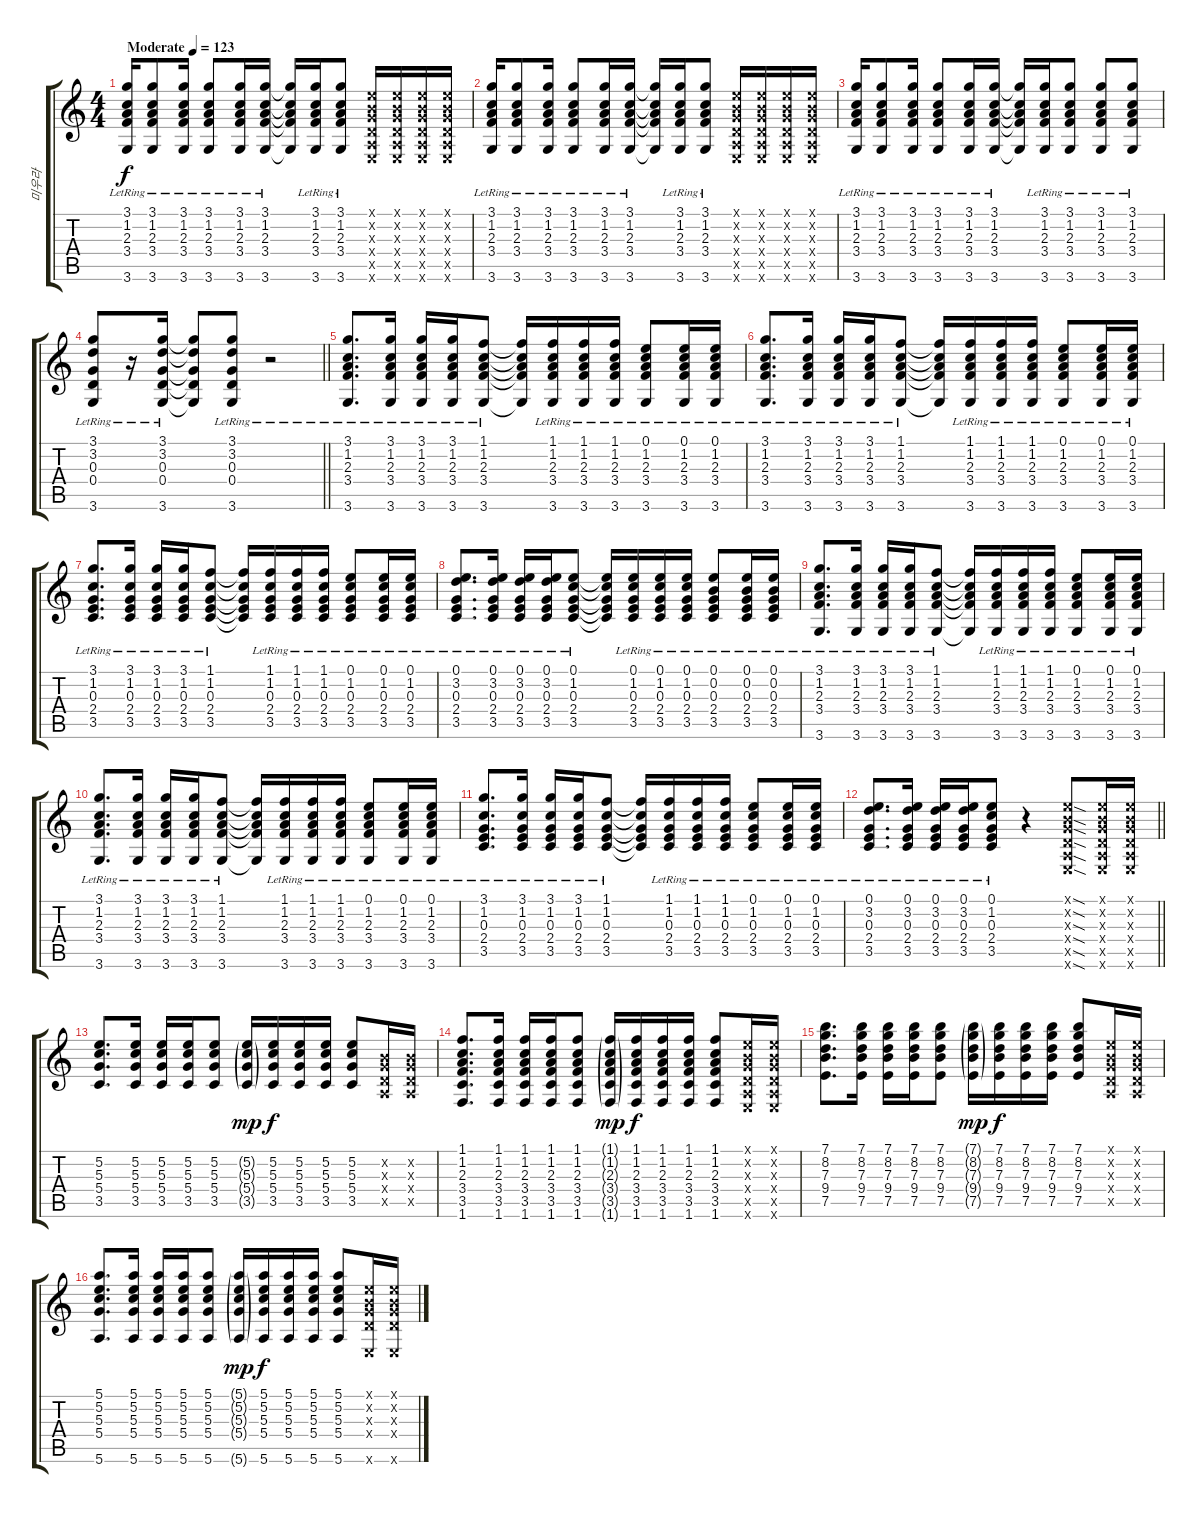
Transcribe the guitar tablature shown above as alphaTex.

\track ("미우라" "미우라") {instrument acousticguitarsteel}
\staff {score tabs}
\tuning (E4 B3 G3 D3 A2 E2) {hide}
\ts (4 4)
\tempo (123 "Moderate")
\clef g2
\ks c
(3.1{lr} 1.2{lr} 2.3{lr} 3.4{lr} 3.6{lr}).16{dy f volume 10 instrument acousticguitarsteel} (3.1{lr} 1.2{lr} 2.3{lr} 3.4{lr} 3.6{lr}).8 (3.1{lr} 1.2{lr} 2.3{lr} 3.4{lr} 3.6{lr}).16 (3.1{lr} 1.2{lr} 2.3{lr} 3.4{lr} 3.6{lr}).8 (3.1{lr} 1.2{lr} 2.3{lr} 3.4{lr} 3.6{lr}).16 (3.1{lr} 1.2{lr} 2.3{lr} 3.4{lr} 3.6{lr}).16 (3.1{t} 1.2{t} 2.3{t} 3.4{t} 3.6{t}).16 (3.1{lr} 1.2{lr} 2.3{lr} 3.4{lr} 3.6{lr}).16 (3.1{lr} 1.2{lr} 2.3{lr} 3.4{lr} 3.6{lr}).8 (0.1{x} 0.2{x} 0.3{x} 0.4{x} 0.5{x} 0.6{x}).16 (0.1{x} 0.2{x} 0.3{x} 0.4{x} 0.5{x} 0.6{x}).16 (0.1{x} 0.2{x} 0.3{x} 0.4{x} 0.5{x} 0.6{x}).16 (0.1{x} 0.2{x} 0.3{x} 0.4{x} 0.5{x} 0.6{x}).16 |
(3.1{lr} 1.2{lr} 2.3{lr} 3.4{lr} 3.6{lr}).16 (3.1{lr} 1.2{lr} 2.3{lr} 3.4{lr} 3.6{lr}).8 (3.1{lr} 1.2{lr} 2.3{lr} 3.4{lr} 3.6{lr}).16 (3.1{lr} 1.2{lr} 2.3{lr} 3.4{lr} 3.6{lr}).8 (3.1{lr} 1.2{lr} 2.3{lr} 3.4{lr} 3.6{lr}).16 (3.1{lr} 1.2{lr} 2.3{lr} 3.4{lr} 3.6{lr}).16 (3.1{t} 1.2{t} 2.3{t} 3.4{t} 3.6{t}).16 (3.1{lr} 1.2{lr} 2.3{lr} 3.4{lr} 3.6{lr}).16 (3.1{lr} 1.2{lr} 2.3{lr} 3.4{lr} 3.6{lr}).8 (0.1{x} 0.2{x} 0.3{x} 0.4{x} 0.5{x} 0.6{x}).16 (0.1{x} 0.2{x} 0.3{x} 0.4{x} 0.5{x} 0.6{x}).16 (0.1{x} 0.2{x} 0.3{x} 0.4{x} 0.5{x} 0.6{x}).16 (0.1{x} 0.2{x} 0.3{x} 0.4{x} 0.5{x} 0.6{x}).16 |
(3.1{lr} 1.2{lr} 2.3{lr} 3.4{lr} 3.6{lr}).16 (3.1{lr} 1.2{lr} 2.3{lr} 3.4{lr} 3.6{lr}).8 (3.1{lr} 1.2{lr} 2.3{lr} 3.4{lr} 3.6{lr}).16 (3.1{lr} 1.2{lr} 2.3{lr} 3.4{lr} 3.6{lr}).8 (3.1{lr} 1.2{lr} 2.3{lr} 3.4{lr} 3.6{lr}).16 (3.1{lr} 1.2{lr} 2.3{lr} 3.4{lr} 3.6{lr}).16 (3.1{t} 1.2{t} 2.3{t} 3.4{t} 3.6{t}).16 (3.1{lr} 1.2{lr} 2.3{lr} 3.4{lr} 3.6{lr}).16 (3.1{lr} 1.2{lr} 2.3{lr} 3.4{lr} 3.6{lr}).8 (3.1{lr} 1.2{lr} 2.3{lr} 3.4{lr} 3.6{lr}).8 (3.1{lr} 1.2{lr} 2.3{lr} 3.4{lr} 3.6{lr}).8 |
\barLineRight lightlight
(3.1{lr} 3.2{lr} 0.3{lr} 0.4{lr} 3.6{lr}).8 r.16 (3.1{lr} 3.2{lr} 0.3{lr} 0.4{lr} 3.6{lr}).16 (3.1{t} 3.2{t} 0.3{t} 0.4{t} 3.6{t}).8 (3.1{lr} 3.2{lr} 0.3{lr} 0.4{lr} 3.6{lr}).8 r.2 |
(3.1{lr} 1.2{lr} 2.3{lr} 3.4{lr} 3.6{lr}).8{d} (3.1{lr} 1.2{lr} 2.3{lr} 3.4{lr} 3.6{lr}).16 (3.1{lr} 1.2{lr} 2.3{lr} 3.4{lr} 3.6{lr}).16 (3.1{lr} 1.2{lr} 2.3{lr} 3.4{lr} 3.6{lr}).16 (1.1{lr} 1.2{lr} 2.3{lr} 3.4{lr} 3.6{lr}).8 (1.1{t} 1.2{t} 2.3{t} 3.4{t} 3.6{t}).16 (1.1{lr} 1.2{lr} 2.3{lr} 3.4{lr} 3.6{lr}).16 (1.1{lr} 1.2{lr} 2.3{lr} 3.4{lr} 3.6{lr}).16 (1.1{lr} 1.2{lr} 2.3{lr} 3.4{lr} 3.6{lr}).16 (0.1{lr} 1.2{lr} 2.3{lr} 3.4{lr} 3.6{lr}).8 (0.1{lr} 1.2{lr} 2.3{lr} 3.4{lr} 3.6{lr}).16 (0.1{lr} 1.2{lr} 2.3{lr} 3.4{lr} 3.6{lr}).16 |
(3.1{lr} 1.2{lr} 2.3{lr} 3.4{lr} 3.6{lr}).8{d} (3.1{lr} 1.2{lr} 2.3{lr} 3.4{lr} 3.6{lr}).16 (3.1{lr} 1.2{lr} 2.3{lr} 3.4{lr} 3.6{lr}).16 (3.1{lr} 1.2{lr} 2.3{lr} 3.4{lr} 3.6{lr}).16 (1.1{lr} 1.2{lr} 2.3{lr} 3.4{lr} 3.6{lr}).8 (1.1{t} 1.2{t} 2.3{t} 3.4{t} 3.6{t}).16 (1.1{lr} 1.2{lr} 2.3{lr} 3.4{lr} 3.6{lr}).16 (1.1{lr} 1.2{lr} 2.3{lr} 3.4{lr} 3.6{lr}).16 (1.1{lr} 1.2{lr} 2.3{lr} 3.4{lr} 3.6{lr}).16 (0.1{lr} 1.2{lr} 2.3{lr} 3.4{lr} 3.6{lr}).8 (0.1{lr} 1.2{lr} 2.3{lr} 3.4{lr} 3.6{lr}).16 (0.1{lr} 1.2{lr} 2.3{lr} 3.4{lr} 3.6{lr}).16 |
(3.1{lr} 1.2{lr} 0.3{lr} 2.4{lr} 3.5{lr}).8{d} (3.1{lr} 1.2{lr} 0.3{lr} 2.4{lr} 3.5{lr}).16 (3.1{lr} 1.2{lr} 0.3{lr} 2.4{lr} 3.5{lr}).16 (3.1{lr} 1.2{lr} 0.3{lr} 2.4{lr} 3.5{lr}).16 (1.1{lr} 1.2{lr} 0.3{lr} 2.4{lr} 3.5{lr}).8 (1.1{t} 1.2{t} 0.3{t} 2.4{t} 3.5{t}).16 (1.1{lr} 1.2{lr} 0.3{lr} 2.4{lr} 3.5{lr}).16 (1.1{lr} 1.2{lr} 0.3{lr} 2.4{lr} 3.5{lr}).16 (1.1{lr} 1.2{lr} 0.3{lr} 2.4{lr} 3.5{lr}).16 (0.1{lr} 1.2{lr} 0.3{lr} 2.4{lr} 3.5{lr}).8 (0.1{lr} 1.2{lr} 0.3{lr} 2.4{lr} 3.5{lr}).16 (0.1{lr} 1.2{lr} 0.3{lr} 2.4{lr} 3.5{lr}).16 |
(0.1{lr} 3.2{lr} 0.3{lr} 2.4{lr} 3.5{lr}).8{d} (0.1{lr} 3.2{lr} 0.3{lr} 2.4{lr} 3.5{lr}).16 (0.1{lr} 3.2{lr} 0.3{lr} 2.4{lr} 3.5{lr}).16 (0.1{lr} 3.2{lr} 0.3{lr} 2.4{lr} 3.5{lr}).16 (0.1{lr} 1.2{lr} 0.3{lr} 2.4{lr} 3.5{lr}).8 (0.1{t} 1.2{t} 0.3{t} 2.4{t} 3.5{t}).16 (0.1{lr} 1.2{lr} 0.3{lr} 2.4{lr} 3.5{lr}).16 (0.1{lr} 1.2{lr} 0.3{lr} 2.4{lr} 3.5{lr}).16 (0.1{lr} 1.2{lr} 0.3{lr} 2.4{lr} 3.5{lr}).16 (0.1{lr} 0.2{lr} 0.3{lr} 2.4{lr} 3.5{lr}).8 (0.1{lr} 0.2{lr} 0.3{lr} 2.4{lr} 3.5{lr}).16 (0.1{lr} 0.2{lr} 0.3{lr} 2.4{lr} 3.5{lr}).16 |
(3.1{lr} 1.2{lr} 2.3{lr} 3.4{lr} 3.6{lr}).8{d} (3.1{lr} 1.2{lr} 2.3{lr} 3.4{lr} 3.6{lr}).16 (3.1{lr} 1.2{lr} 2.3{lr} 3.4{lr} 3.6{lr}).16 (3.1{lr} 1.2{lr} 2.3{lr} 3.4{lr} 3.6{lr}).16 (1.1{lr} 1.2{lr} 2.3{lr} 3.4{lr} 3.6{lr}).8 (1.1{t} 1.2{t} 2.3{t} 3.4{t} 3.6{t}).16 (1.1{lr} 1.2{lr} 2.3{lr} 3.4{lr} 3.6{lr}).16 (1.1{lr} 1.2{lr} 2.3{lr} 3.4{lr} 3.6{lr}).16 (1.1{lr} 1.2{lr} 2.3{lr} 3.4{lr} 3.6{lr}).16 (0.1{lr} 1.2{lr} 2.3{lr} 3.4{lr} 3.6{lr}).8 (0.1{lr} 1.2{lr} 2.3{lr} 3.4{lr} 3.6{lr}).16 (0.1{lr} 1.2{lr} 2.3{lr} 3.4{lr} 3.6{lr}).16 |
(3.1{lr} 1.2{lr} 2.3{lr} 3.4{lr} 3.6{lr}).8{d} (3.1{lr} 1.2{lr} 2.3{lr} 3.4{lr} 3.6{lr}).16 (3.1{lr} 1.2{lr} 2.3{lr} 3.4{lr} 3.6{lr}).16 (3.1{lr} 1.2{lr} 2.3{lr} 3.4{lr} 3.6{lr}).16 (1.1{lr} 1.2{lr} 2.3{lr} 3.4{lr} 3.6{lr}).8 (1.1{t} 1.2{t} 2.3{t} 3.4{t} 3.6{t}).16 (1.1{lr} 1.2{lr} 2.3{lr} 3.4{lr} 3.6{lr}).16 (1.1{lr} 1.2{lr} 2.3{lr} 3.4{lr} 3.6{lr}).16 (1.1{lr} 1.2{lr} 2.3{lr} 3.4{lr} 3.6{lr}).16 (0.1{lr} 1.2{lr} 2.3{lr} 3.4{lr} 3.6{lr}).8 (0.1{lr} 1.2{lr} 2.3{lr} 3.4{lr} 3.6{lr}).16 (0.1{lr} 1.2{lr} 2.3{lr} 3.4{lr} 3.6{lr}).16 |
(3.1{lr} 1.2{lr} 0.3{lr} 2.4{lr} 3.5{lr}).8{d} (3.1{lr} 1.2{lr} 0.3{lr} 2.4{lr} 3.5{lr}).16 (3.1{lr} 1.2{lr} 0.3{lr} 2.4{lr} 3.5{lr}).16 (3.1{lr} 1.2{lr} 0.3{lr} 2.4{lr} 3.5{lr}).16 (1.1{lr} 1.2{lr} 0.3{lr} 2.4{lr} 3.5{lr}).8 (1.1{t} 1.2{t} 0.3{t} 2.4{t} 3.5{t}).16 (1.1{lr} 1.2{lr} 0.3{lr} 2.4{lr} 3.5{lr}).16 (1.1{lr} 1.2{lr} 0.3{lr} 2.4{lr} 3.5{lr}).16 (1.1{lr} 1.2{lr} 0.3{lr} 2.4{lr} 3.5{lr}).16 (0.1{lr} 1.2{lr} 0.3{lr} 2.4{lr} 3.5{lr}).8 (0.1{lr} 1.2{lr} 0.3{lr} 2.4{lr} 3.5{lr}).16 (0.1{lr} 1.2{lr} 0.3{lr} 2.4{lr} 3.5{lr}).16 |
\barLineRight lightlight
(0.1{lr} 3.2{lr} 0.3{lr} 2.4{lr} 3.5{lr}).8{d} (0.1{lr} 3.2{lr} 0.3{lr} 2.4{lr} 3.5{lr}).16 (0.1{lr} 3.2{lr} 0.3{lr} 2.4{lr} 3.5{lr}).16 (0.1{lr} 3.2{lr} 0.3{lr} 2.4{lr} 3.5{lr}).16 (0.1{lr} 1.2{lr} 0.3{lr} 2.4{lr} 3.5{lr}).8 r.4 (0.1{sod x} 0.2{sod x} 0.3{sod x} 0.4{sod x} 0.5{sod x} 0.6{sod x}).8 (0.1{x} 0.2{x} 0.3{x} 0.4{x} 0.5{x} 0.6{x}).16 (0.1{x} 0.2{x} 0.3{x} 0.4{x} 0.5{x} 0.6{x}).16 |
(5.2 5.3 5.4 3.5).8{d} (5.2 5.3 5.4 3.5).16 (5.2 5.3 5.4 3.5).16 (5.2 5.3 5.4 3.5).16 (5.2 5.3 5.4 3.5).8 (5.2{g} 5.3{g} 5.4{g} 3.5{g}).16{dy mp} (5.2 5.3 5.4 3.5).16{dy f} (5.2 5.3 5.4 3.5).16 (5.2 5.3 5.4 3.5).16 (5.2 5.3 5.4 3.5).8 (0.2{x} 0.3{x} 0.4{x} 0.5{x}).16 (0.2{x} 0.3{x} 0.4{x} 0.5{x}).16 |
(1.1 1.2 2.3 3.4 3.5 1.6).8{d} (1.1 1.2 2.3 3.4 3.5 1.6).16 (1.1 1.2 2.3 3.4 3.5 1.6).16 (1.1 1.2 2.3 3.4 3.5 1.6).16 (1.1 1.2 2.3 3.4 3.5 1.6).8 (1.1{g} 1.2{g} 2.3{g} 3.4{g} 3.5{g} 1.6{g}).16{dy mp} (1.1 1.2 2.3 3.4 3.5 1.6).16{dy f} (1.1 1.2 2.3 3.4 3.5 1.6).16 (1.1 1.2 2.3 3.4 3.5 1.6).16 (1.1 1.2 2.3 3.4 3.5 1.6).8 (0.1{x} 0.2{x} 0.3{x} 0.4{x} 0.5{x} 0.6{x}).16 (0.1{x} 0.2{x} 0.3{x} 0.4{x} 0.5{x} 0.6{x}).16 |
(7.1 8.2 7.3 9.4 7.5).8{d} (7.1 8.2 7.3 9.4 7.5).16 (7.1 8.2 7.3 9.4 7.5).16 (7.1 8.2 7.3 9.4 7.5).16 (7.1 8.2 7.3 9.4 7.5).8 (7.1{g} 8.2{g} 7.3{g} 9.4{g} 7.5{g}).16{dy mp} (7.1 8.2 7.3 9.4 7.5).16{dy f} (7.1 8.2 7.3 9.4 7.5).16 (7.1 8.2 7.3 9.4 7.5).16 (7.1 8.2 7.3 9.4 7.5).8 (0.1{x} 0.2{x} 0.3{x} 0.4{x} 0.5{x}).16 (0.1{x} 0.2{x} 0.3{x} 0.4{x} 0.5{x}).16 |
(5.1 5.2 5.3 5.4 5.6).8{d} (5.1 5.2 5.3 5.4 5.6).16 (5.1 5.2 5.3 5.4 5.6).16 (5.1 5.2 5.3 5.4 5.6).16 (5.1 5.2 5.3 5.4 5.6).8 (5.1{g} 5.2{g} 5.3{g} 5.4{g} 5.6{g}).16{dy mp} (5.1 5.2 5.3 5.4 5.6).16{dy f} (5.1 5.2 5.3 5.4 5.6).16 (5.1 5.2 5.3 5.4 5.6).16 (5.1 5.2 5.3 5.4 5.6).8 (0.1{x} 0.2{x} 0.3{x} 0.4{x} 0.6{x}).16 (0.1{x} 0.2{x} 0.3{x} 0.4{x} 0.6{x}).16
